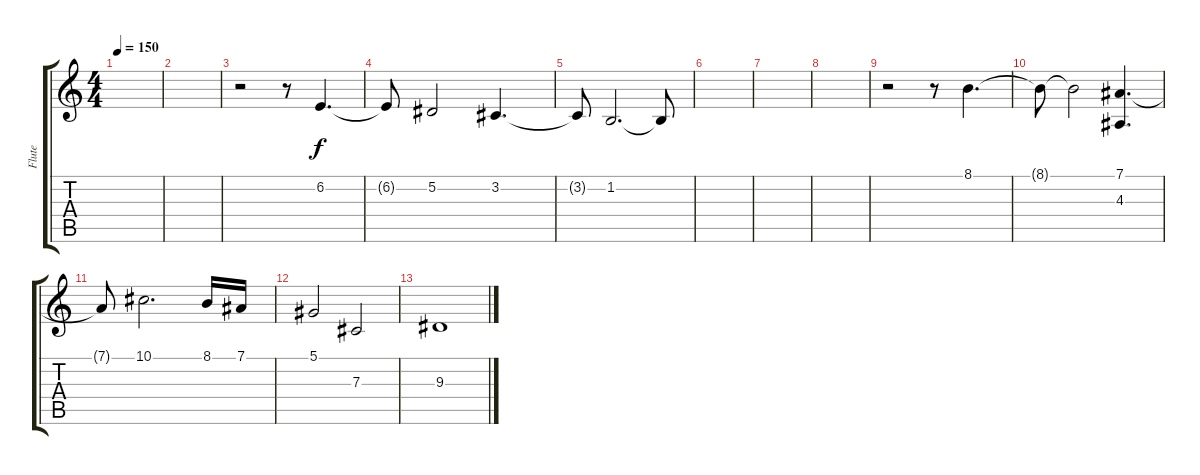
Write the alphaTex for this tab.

\track ("Flute" "Flute") {instrument flute}
\staff {score tabs}
\tuning (Eb4 Bb3 Gb3 Db3 Ab2 Eb2) {hide}
\ts (4 4)
\tempo 150
\clef g2
\ks c
|
|
r.2 r.8 6.2.4{d} |
6.2{t}.8 5.2.2 3.2.4{d} |
3.2{t}.8 1.2.2{d} 1.2{t}.8 |
|
|
|
r.2 r.8 8.1.4{d} |
8.1{t}.8 8.1{t}.2 (7.1 4.3).4{d} |
7.1{t}.8 10.1.2{d} 8.1.16 7.1.16 |
5.1.2 7.3.2 |
9.3.1
